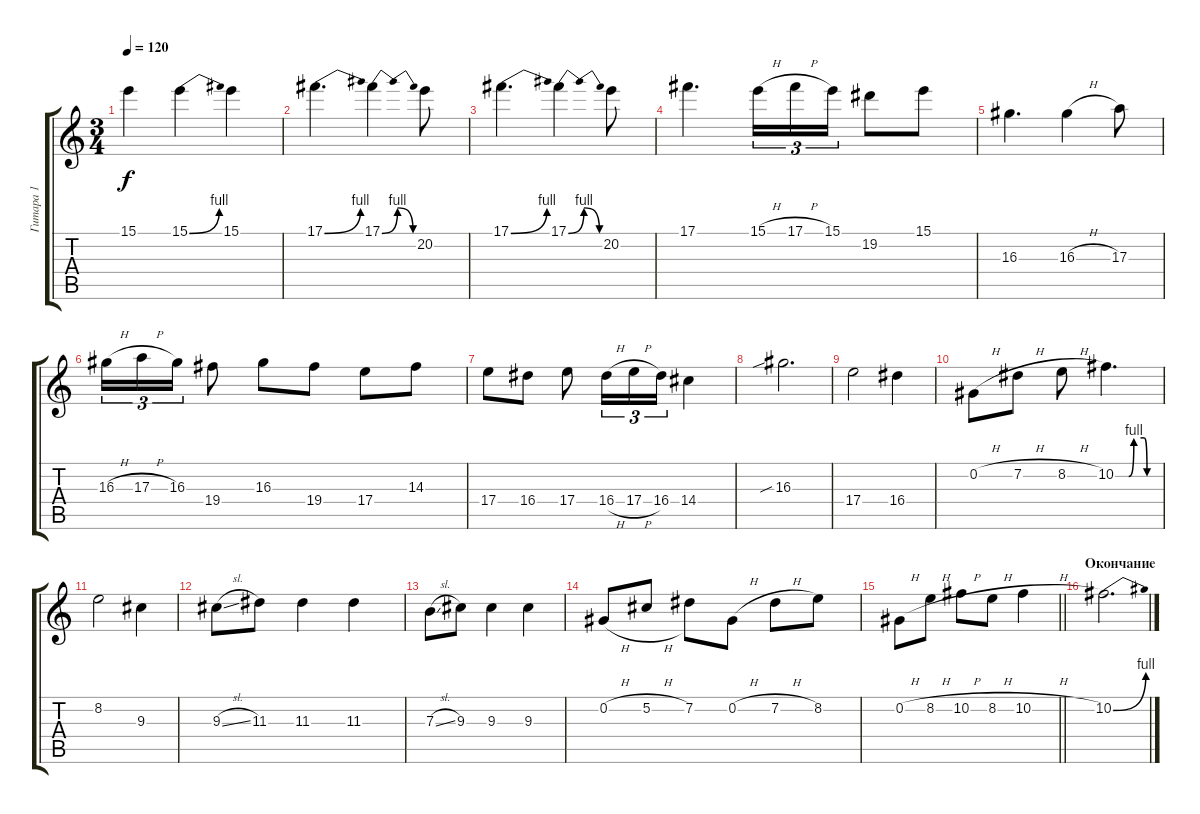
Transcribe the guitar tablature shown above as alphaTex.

\track ("Гитара 1" "Гитара 1") {instrument distortionguitar}
\staff {score tabs}
\tuning (Db4 Ab3 E3 B2 Gb2 Db2) {hide}
\ts (3 4)
\tempo 120
\clef g2
\ks c
15.1.4{dy f} 15.1{be (bend 0 0 60 4)}.4 15.1.4 |
17.1{be (bend 0 0 60 4)}.4{d} 17.1{be (bendrelease 0 0 15 4 38 4 60 0)}.4 20.2.8 |
17.1{be (bend 0 0 60 4)}.4{d} 17.1{be (bendrelease 0 0 15 4 38 4 60 0)}.4 20.2.8 |
17.1.4{d} 15.1{h}.16{tu (3 2)} 17.1{h}.16{tu (3 2)} 15.1.16{tu (3 2)} 19.2.8 15.1.8 |
16.3.4{d} 16.3{h}.4 17.3.8 |
16.3{h}.16{tu (3 2)} 17.3{h}.16{tu (3 2)} 16.3.16{tu (3 2)} 19.4.8 16.3.8 19.4.8 17.4.8 14.3.8 |
17.4.8 16.4.8 17.4.8 16.4{h}.16{tu (3 2)} 17.4{h}.16{tu (3 2)} 16.4.16{tu (3 2)} 14.4.4 |
16.3{sib}.2{d} |
17.4.2 16.4.4 |
0.2{h}.8 7.2{h}.8 8.2{h}.8 10.2{be (custom 0 0 18 0 25 4 39 4 43 0 60 0)}.4{d} |
8.2.2 9.3.4 |
9.3{sl}.8 11.3.8 11.3.4 11.3.4 |
7.3{sl}.8 9.3.8 9.3.4 9.3.4 |
0.2{h}.8 5.2{h}.8 7.2.8 0.2{h}.8 7.2{h}.8 8.2.8 |
\barLineRight lightlight
0.2{h}.8 8.2{h}.8 10.2{h}.8 8.2{h}.8 10.2{h}.4 |
\section ("" "Окончание")
10.2{be (bend 0 0 60 4)}.2{d}
